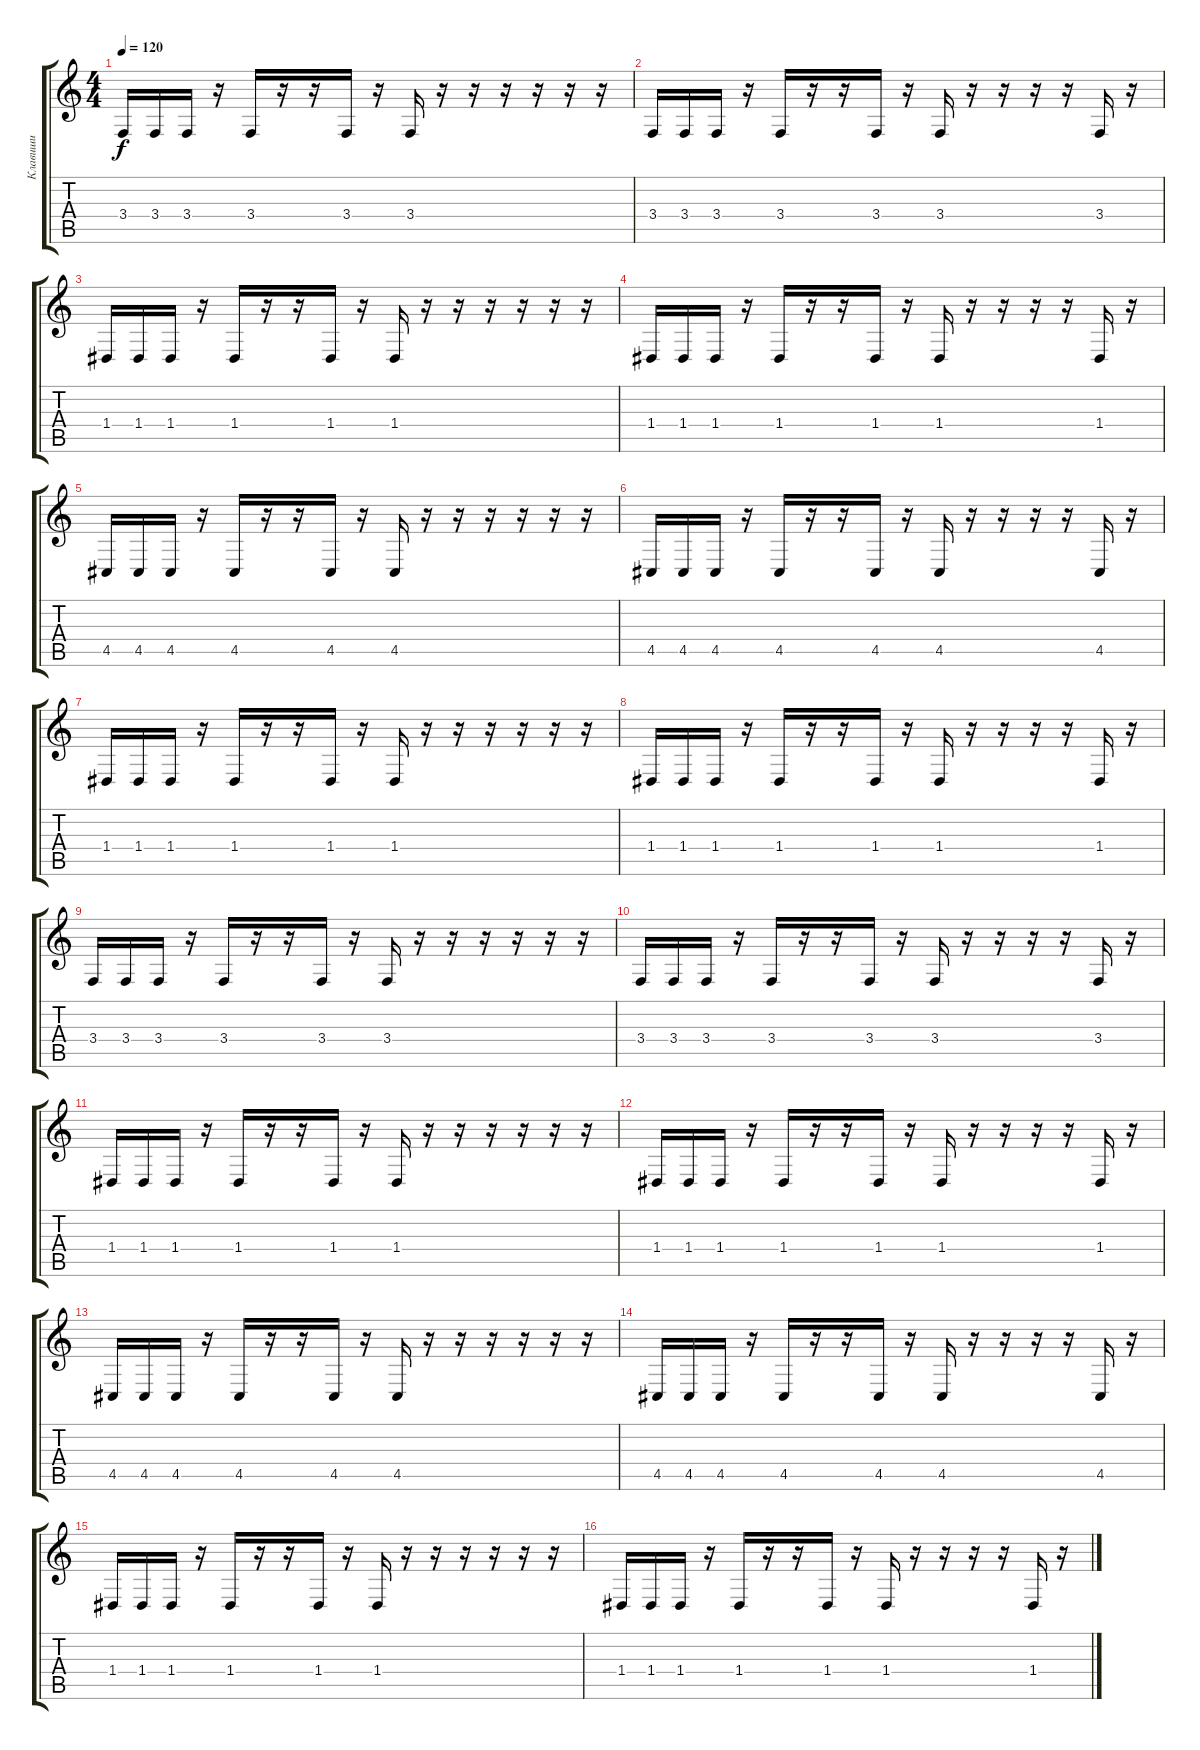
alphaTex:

\track ("Клавиши" "Клавиши") {instrument pad1newage}
\staff {score tabs}
\tuning (E4 B3 G3 D3 A2 E2) {hide}
\ts (4 4)
\tempo 120
\clef g2
\ks c
3.4.16{dy f} 3.4.16 3.4.16 r.16 3.4.16 r.16 r.16 3.4.16 r.16 3.4.16 r.16 r.16 r.16 r.16 r.16 r.16 |
3.4.16 3.4.16 3.4.16 r.16 3.4.16 r.16 r.16 3.4.16 r.16 3.4.16 r.16 r.16 r.16 r.16 3.4.16 r.16 |
1.4.16 1.4.16 1.4.16 r.16 1.4.16 r.16 r.16 1.4.16 r.16 1.4.16 r.16 r.16 r.16 r.16 r.16 r.16 |
1.4.16 1.4.16 1.4.16 r.16 1.4.16 r.16 r.16 1.4.16 r.16 1.4.16 r.16 r.16 r.16 r.16 1.4.16 r.16 |
4.5.16 4.5.16 4.5.16 r.16 4.5.16 r.16 r.16 4.5.16 r.16 4.5.16 r.16 r.16 r.16 r.16 r.16 r.16 |
4.5.16 4.5.16 4.5.16 r.16 4.5.16 r.16 r.16 4.5.16 r.16 4.5.16 r.16 r.16 r.16 r.16 4.5.16 r.16 |
1.4.16 1.4.16 1.4.16 r.16 1.4.16 r.16 r.16 1.4.16 r.16 1.4.16 r.16 r.16 r.16 r.16 r.16 r.16 |
1.4.16 1.4.16 1.4.16 r.16 1.4.16 r.16 r.16 1.4.16 r.16 1.4.16 r.16 r.16 r.16 r.16 1.4.16 r.16 |
3.4.16 3.4.16 3.4.16 r.16 3.4.16 r.16 r.16 3.4.16 r.16 3.4.16 r.16 r.16 r.16 r.16 r.16 r.16 |
3.4.16 3.4.16 3.4.16 r.16 3.4.16 r.16 r.16 3.4.16 r.16 3.4.16 r.16 r.16 r.16 r.16 3.4.16 r.16 |
1.4.16 1.4.16 1.4.16 r.16 1.4.16 r.16 r.16 1.4.16 r.16 1.4.16 r.16 r.16 r.16 r.16 r.16 r.16 |
1.4.16 1.4.16 1.4.16 r.16 1.4.16 r.16 r.16 1.4.16 r.16 1.4.16 r.16 r.16 r.16 r.16 1.4.16 r.16 |
4.5.16 4.5.16 4.5.16 r.16 4.5.16 r.16 r.16 4.5.16 r.16 4.5.16 r.16 r.16 r.16 r.16 r.16 r.16 |
4.5.16 4.5.16 4.5.16 r.16 4.5.16 r.16 r.16 4.5.16 r.16 4.5.16 r.16 r.16 r.16 r.16 4.5.16 r.16 |
1.4.16 1.4.16 1.4.16 r.16 1.4.16 r.16 r.16 1.4.16 r.16 1.4.16 r.16 r.16 r.16 r.16 r.16 r.16 |
1.4.16 1.4.16 1.4.16 r.16 1.4.16 r.16 r.16 1.4.16 r.16 1.4.16 r.16 r.16 r.16 r.16 1.4.16 r.16
